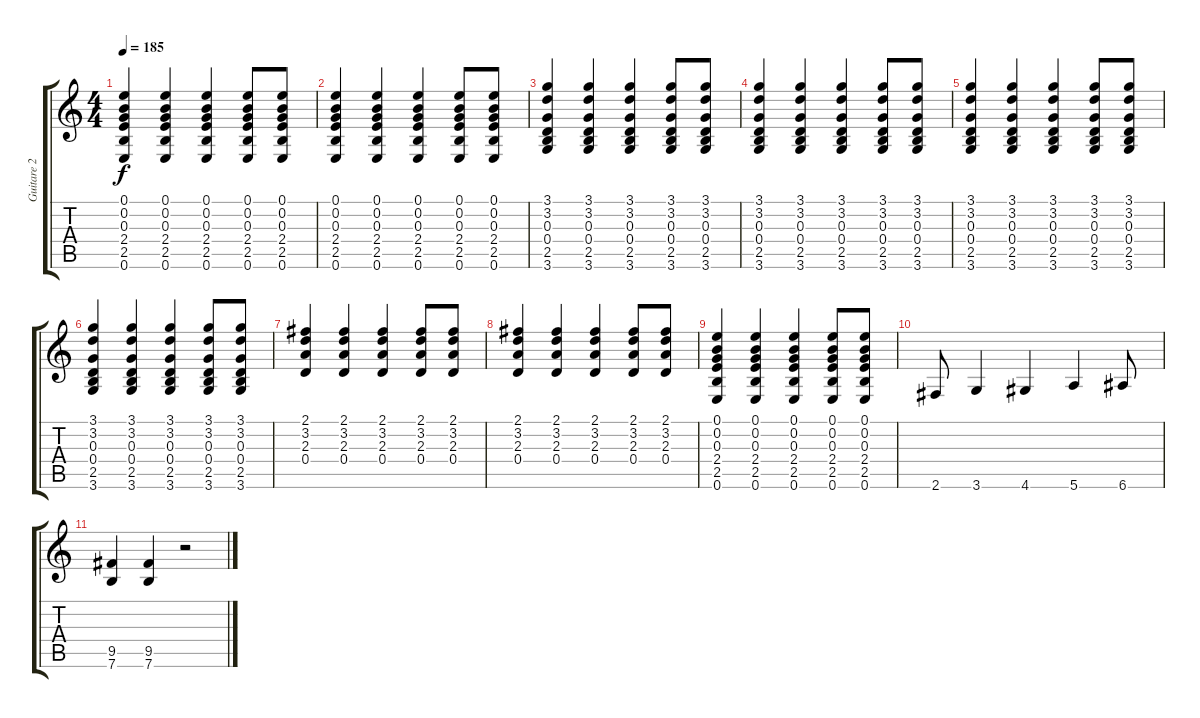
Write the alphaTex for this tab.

\track ("Guitare 2" "Guitare 2") {instrument electricguitarjazz}
\staff {score tabs}
\tuning (E4 B3 G3 D3 A2 E2) {hide}
\ts (4 4)
\tempo 185
\clef g2
\ks c
(0.1 0.2 0.3 2.4 2.5 0.6).4{dy f} (0.1 0.2 0.3 2.4 2.5 0.6).4 (0.1 0.2 0.3 2.4 2.5 0.6).4 (0.1 0.2 0.3 2.4 2.5 0.6).8 (0.1 0.2 0.3 2.4 2.5 0.6).8 |
(0.1 0.2 0.3 2.4 2.5 0.6).4 (0.1 0.2 0.3 2.4 2.5 0.6).4 (0.1 0.2 0.3 2.4 2.5 0.6).4 (0.1 0.2 0.3 2.4 2.5 0.6).8 (0.1 0.2 0.3 2.4 2.5 0.6).8 |
(3.1 3.2 0.3 0.4 2.5 3.6).4 (3.1 3.2 0.3 0.4 2.5 3.6).4 (3.1 3.2 0.3 0.4 2.5 3.6).4 (3.1 3.2 0.3 0.4 2.5 3.6).8 (3.1 3.2 0.3 0.4 2.5 3.6).8 |
(3.1 3.2 0.3 0.4 2.5 3.6).4 (3.1 3.2 0.3 0.4 2.5 3.6).4 (3.1 3.2 0.3 0.4 2.5 3.6).4 (3.1 3.2 0.3 0.4 2.5 3.6).8 (3.1 3.2 0.3 0.4 2.5 3.6).8 |
(3.1 3.2 0.3 0.4 2.5 3.6).4 (3.1 3.2 0.3 0.4 2.5 3.6).4 (3.1 3.2 0.3 0.4 2.5 3.6).4 (3.1 3.2 0.3 0.4 2.5 3.6).8 (3.1 3.2 0.3 0.4 2.5 3.6).8 |
(3.1 3.2 0.3 0.4 2.5 3.6).4 (3.1 3.2 0.3 0.4 2.5 3.6).4 (3.1 3.2 0.3 0.4 2.5 3.6).4 (3.1 3.2 0.3 0.4 2.5 3.6).8 (3.1 3.2 0.3 0.4 2.5 3.6).8 |
(2.1 3.2 2.3 0.4).4 (2.1 3.2 2.3 0.4).4 (2.1 3.2 2.3 0.4).4 (2.1 3.2 2.3 0.4).8 (2.1 3.2 2.3 0.4).8 |
(2.1 3.2 2.3 0.4).4 (2.1 3.2 2.3 0.4).4 (2.1 3.2 2.3 0.4).4 (2.1 3.2 2.3 0.4).8 (2.1 3.2 2.3 0.4).8 |
(0.1 0.2 0.3 2.4 2.5 0.6).4 (0.1 0.2 0.3 2.4 2.5 0.6).4 (0.1 0.2 0.3 2.4 2.5 0.6).4 (0.1 0.2 0.3 2.4 2.5 0.6).8 (0.1 0.2 0.3 2.4 2.5 0.6).8 |
2.6.8 3.6.4 4.6.4 5.6.4 6.6.8 |
(9.5 7.6).4 (9.5 7.6).4 r.2
